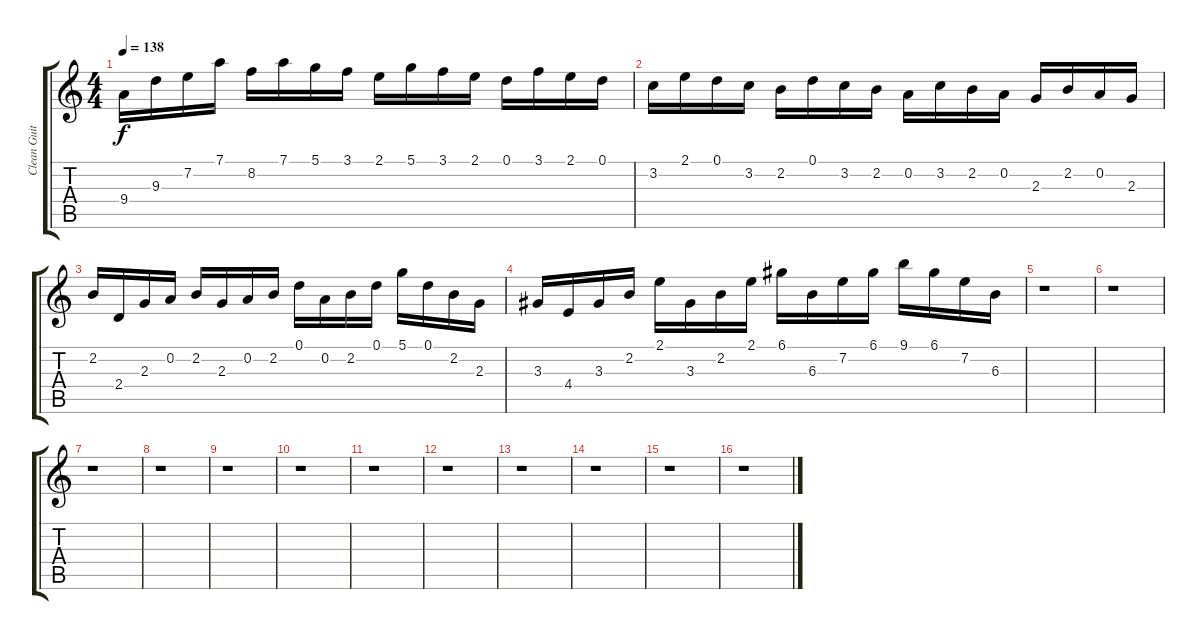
\track ("Clean Guitar" "Clean Guit") {instrument electricguitarclean}
\staff {score tabs}
\tuning (D4 A3 F3 C3 G2 D2) {hide}
\ts (4 4)
\tempo 138
\clef g2
\ks c
9.4.16{dy f} 9.3.16 7.2.16 7.1.16 8.2.16 7.1.16 5.1.16 3.1.16 2.1.16 5.1.16 3.1.16 2.1.16 0.1.16 3.1.16 2.1.16 0.1.16 |
3.2.16 2.1.16 0.1.16 3.2.16 2.2.16 0.1.16 3.2.16 2.2.16 0.2.16 3.2.16 2.2.16 0.2.16 2.3.16 2.2.16 0.2.16 2.3.16 |
2.2.16 2.4.16 2.3.16 0.2.16 2.2.16 2.3.16 0.2.16 2.2.16 0.1.16 0.2.16 2.2.16 0.1.16 5.1.16 0.1.16 2.2.16 2.3.16 |
3.3.16 4.4.16 3.3.16 2.2.16 2.1.16 3.3.16 2.2.16 2.1.16 6.1.16 6.3.16 7.2.16 6.1.16 9.1.16 6.1.16 7.2.16 6.3.16 |
r.1 |
r.1 |
r.1 |
r.1 |
r.1 |
r.1 |
r.1 |
r.1 |
r.1 |
r.1 |
r.1 |
r.1
